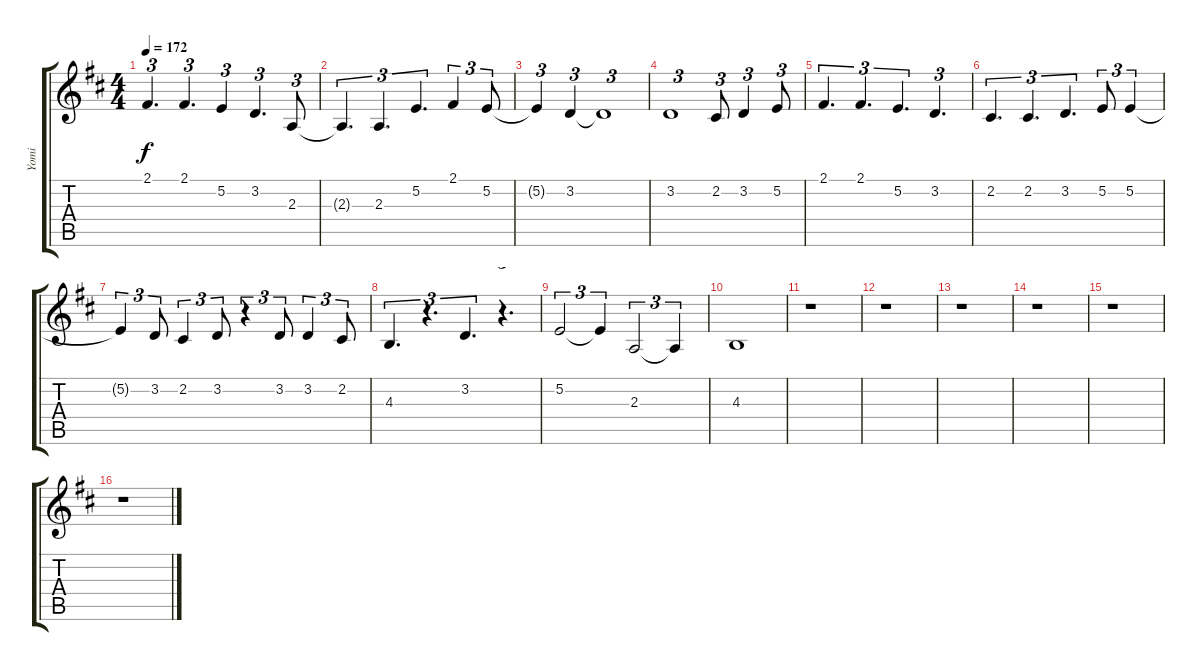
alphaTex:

\track ("Yomi" "Yomi") {instrument synthvoice}
\staff {score tabs}
\tuning (E4 B3 G3 D3 A2 E2) {hide}
\ts (4 4)
\tempo 172
\clef g2
\ks bminor
2.1.4{d tu (3 2) dy f} 2.1.4{d tu (3 2)} 5.2.4{tu (3 2)} 3.2.4{d tu (3 2)} 2.3.8{tu (3 2)} |
2.3{t}.4{d tu (3 2)} 2.3.4{d tu (3 2)} 5.2.4{d tu (3 2)} 2.1.4{tu (3 2)} 5.2.8{tu (3 2)} |
5.2{t}.4{tu (3 2)} 3.2.4{tu (3 2)} 3.2{t}.1{tu (3 2)} |
3.2.1{tu (3 2)} 2.2.8{tu (3 2)} 3.2.4{tu (3 2)} 5.2.8{tu (3 2)} |
2.1.4{d tu (3 2)} 2.1.4{d tu (3 2)} 5.2.4{d tu (3 2)} 3.2.4{d tu (3 2)} |
2.2.4{d tu (3 2)} 2.2.4{d tu (3 2)} 3.2.4{d tu (3 2)} 5.2.8{tu (3 2)} 5.2.4{tu (3 2)} |
5.2{t}.4{tu (3 2)} 3.2.8{tu (3 2)} 2.2.4{tu (3 2)} 3.2.8{tu (3 2)} r.4{tu (3 2)} 3.2.8{tu (3 2)} 3.2.4{tu (3 2)} 2.2.8{tu (3 2)} |
4.3.4{d tu (3 2)} r.4{d tu (3 2)} 3.2.4{d tu (3 2)} r.4{d tu (3 2)} |
5.2.2{tu (3 2)} 5.2{t}.4{tu (3 2)} 2.3.2{tu (3 2)} 2.3{t}.4{tu (3 2)} |
4.3.1 |
r.1 |
r.1 |
r.1 |
r.1 |
r.1 |
r.1
